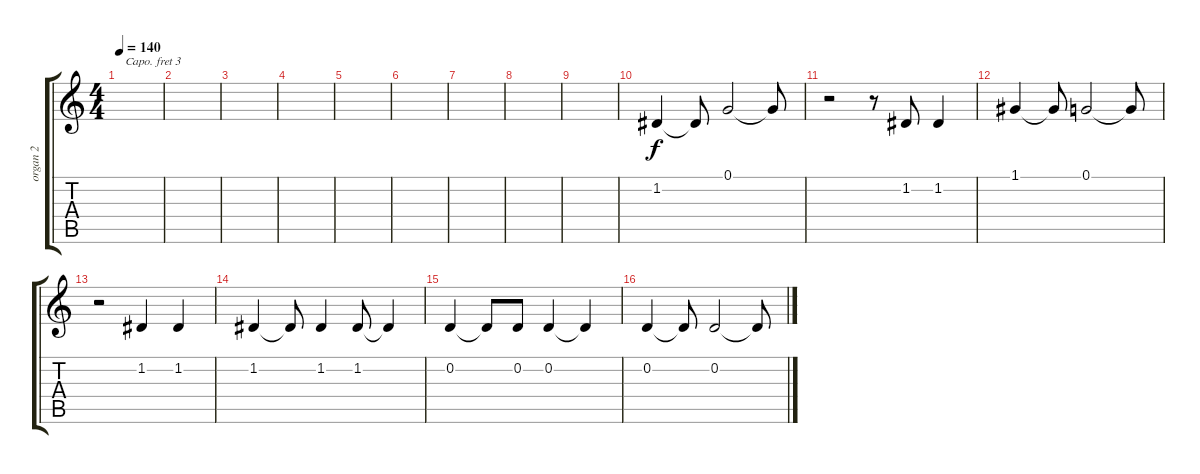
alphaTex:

\track ("organ 2" "organ 2") {instrument churchorgan}
\staff {score tabs}
\capo 3
\tuning (E4 B3 G3 D3 A2 E2) {hide}
\ts (4 4)
\tempo 140
\clef g2
\ks c
|
|
|
|
|
|
|
|
|
1.2.4 1.2{t}.8 0.1.2 0.1{t}.8 |
r.2 r.8 1.2.8 1.2.4 |
1.1.4 1.1{t}.8 0.1.2 0.1{t}.8 |
r.2 1.2.4 1.2.4 |
1.2.4 1.2{t}.8 1.2.4 1.2.8 1.2{t}.4 |
0.2.4 0.2{t}.8 0.2.8 0.2.4 0.2{t}.4 |
0.2.4 0.2{t}.8 0.2.2 0.2{t}.8
